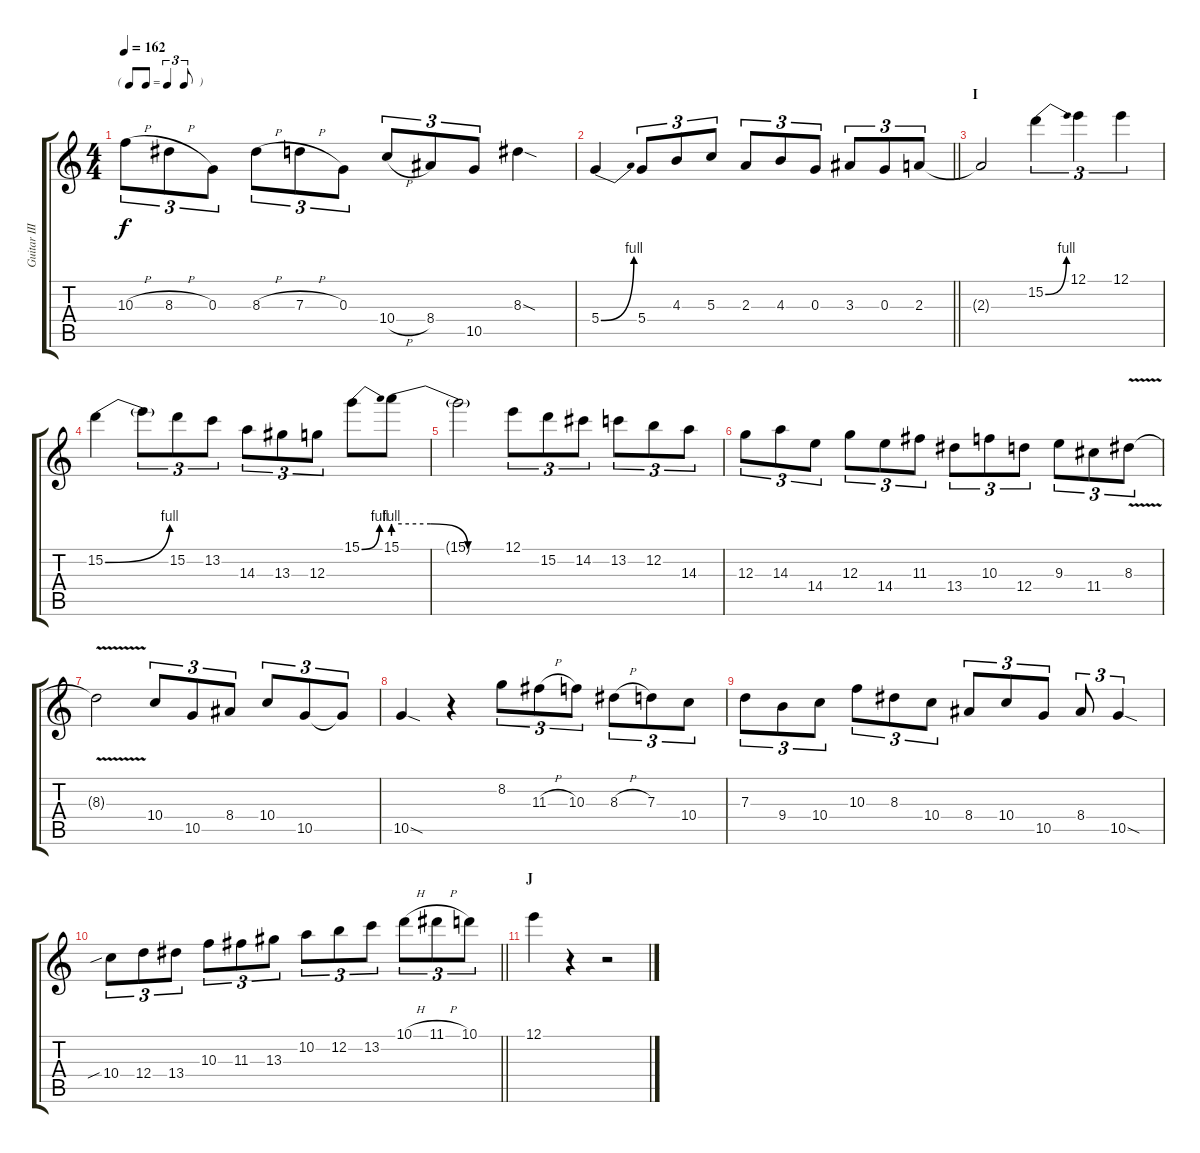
\track ("Guitar III (Lead)" "Guitar III") {instrument distortionguitar}
\staff {score tabs}
\tuning (E4 B3 G3 D3 A2 E2) {hide}
\ts (4 4)
\tf triplet8th
\tempo 162
\clef g2
\ks c
10.3{h}.8{tu (3 2) dy f} 8.3{h}.8{tu (3 2)} 0.3.8{tu (3 2)} 8.3{h}.8{tu (3 2)} 7.3{h}.8{tu (3 2)} 0.3.8{tu (3 2)} 10.4{h}.8{tu (3 2)} 8.4.8{tu (3 2)} 10.5.8{tu (3 2)} 8.3{sod}.4 |
\barLineRight lightlight
5.4{be (bend 0 0 60 4)}.4 5.4.8{tu (3 2)} 4.3.8{tu (3 2)} 5.3.8{tu (3 2)} 2.3.8{tu (3 2)} 4.3.8{tu (3 2)} 0.3.8{tu (3 2)} 3.3.8{tu (3 2)} 0.3.8{tu (3 2)} 2.3.8{tu (3 2)} |
\section ("" "I")
2.3{t}.2 15.2{be (bend 0 0 60 4)}.4{tu (3 2)} 12.1.4{tu (3 2)} 12.1.4{tu (3 2)} |
15.2{be (bend 0 0 60 4)}.4 15.2{t}.8{tu (3 2)} 15.2.8{tu (3 2)} 13.2.8{tu (3 2)} 14.3.8{tu (3 2)} 13.3.8{tu (3 2)} 12.3.8{tu (3 2)} 15.1{be (bend 0 0 60 4)}.8 15.1{be (custom 0 4 20 4 40 0 60 0)}.8 |
15.1{t}.2 12.1.8{tu (3 2)} 15.2.8{tu (3 2)} 14.2.8{tu (3 2)} 13.2.8{tu (3 2)} 12.2.8{tu (3 2)} 14.3.8{tu (3 2)} |
12.3.8{tu (3 2)} 14.3.8{tu (3 2)} 14.4.8{tu (3 2)} 12.3.8{tu (3 2)} 14.4.8{tu (3 2)} 11.3.8{tu (3 2)} 13.4.8{tu (3 2)} 10.3.8{tu (3 2)} 12.4.8{tu (3 2)} 9.3.8{tu (3 2)} 11.4.8{tu (3 2)} 8.3{v}.8{tu (3 2)} |
8.3{t}.2 10.4.8{tu (3 2)} 10.5.8{tu (3 2)} 8.4.8{tu (3 2)} 10.4.8{tu (3 2)} 10.5.8{tu (3 2)} 10.5{t}.8{tu (3 2)} |
10.5{sod}.4 r.4 8.2.8{tu (3 2)} 11.3{h}.8{tu (3 2)} 10.3.8{tu (3 2)} 8.3{h}.8{tu (3 2)} 7.3.8{tu (3 2)} 10.4.8{tu (3 2)} |
7.3.8{tu (3 2)} 9.4.8{tu (3 2)} 10.4.8{tu (3 2)} 10.3.8{tu (3 2)} 8.3.8{tu (3 2)} 10.4.8{tu (3 2)} 8.4.8{tu (3 2)} 10.4.8{tu (3 2)} 10.5.8{tu (3 2)} 8.4.8{tu (3 2)} 10.5{sod}.4{tu (3 2)} |
\barLineRight lightlight
10.4{sib}.8{tu (3 2)} 12.4.8{tu (3 2)} 13.4.8{tu (3 2)} 10.3.8{tu (3 2)} 11.3.8{tu (3 2)} 13.3.8{tu (3 2)} 10.2.8{tu (3 2)} 12.2.8{tu (3 2)} 13.2.8{tu (3 2)} 10.1{h}.8{tu (3 2)} 11.1{h}.8{tu (3 2)} 10.1.8{tu (3 2)} |
\section ("" "J")
12.1.4 r.4 r.2
